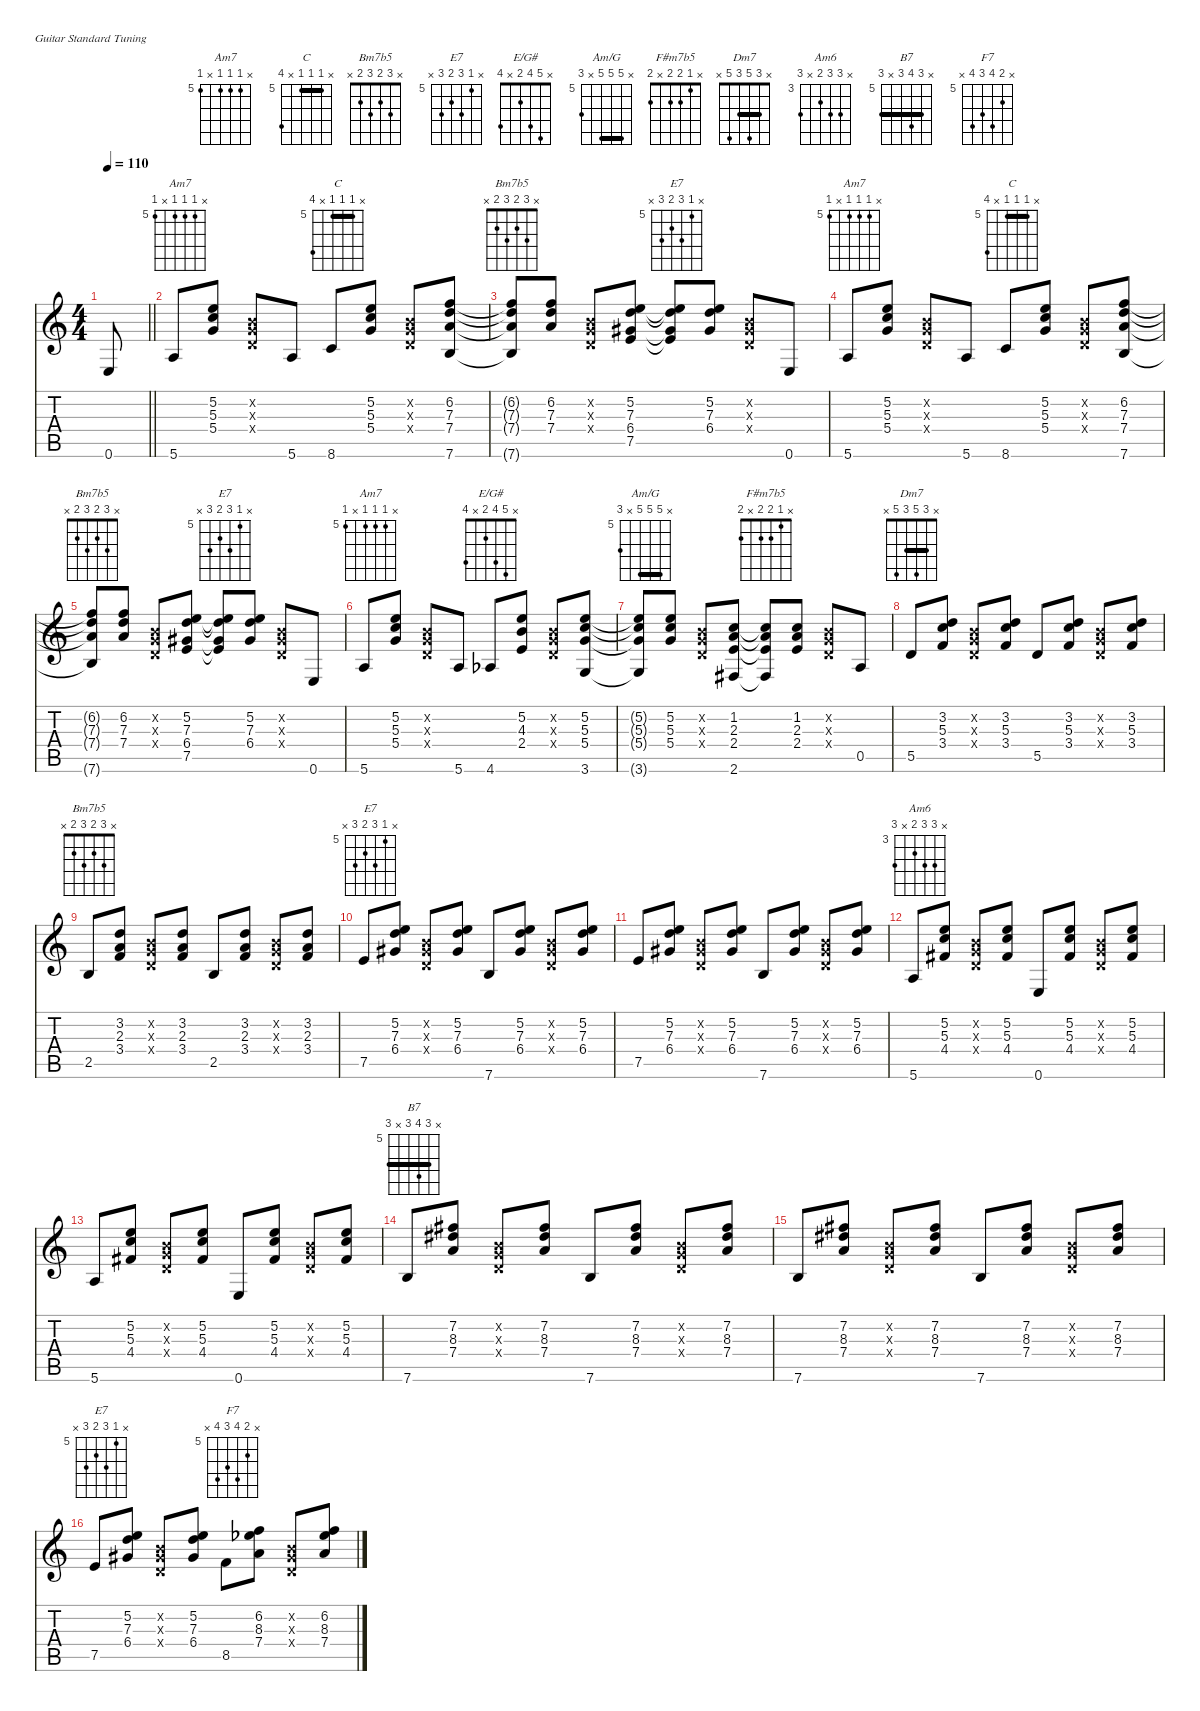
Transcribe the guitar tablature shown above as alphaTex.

\defaultSystemsLayout 4
\hideDynamics
\bracketExtendMode nobrackets
\singleTrackTrackNamePolicy hidden
\multiTrackTrackNamePolicy hidden
\firstSystemTrackNameOrientation horizontal
\chordDiagramsInScore
\track ("Electric Guitar (Jazz)" "jz.guit.") {defaultSystemsLayout 2 instrument electricguitarjazz}
\staff {score tabs}
\tuning (E4 B3 G3 D3 A2 E2)
\chord ("Am7" x 5 5 5 x 5) {firstfret 5 barre (5 5 5)}
\chord ("C" x 5 5 5 x 8) {firstfret 5 showfingering false barre (5 5)}
\chord ("Bm7b5" x 6 7 7 x 7) {firstfret 5}
\chord ("E7" x 5 7 6 7 x) {firstfret 5 showfingering false}
\chord ("Am7" x 5 5 5 x 5) {firstfret 5}
\chord ("E/G#" x 5 4 2 x 4) {showfingering false}
\chord ("Am/G" x 9 9 9 x 7) {firstfret 5 barre (9 9)}
\chord ("F#m7b5" x 1 2 2 x 2) {showfingering false}
\chord ("Dm7" x 3 5 3 5 x) {barre 3}
\chord ("Bm7b5" x 3 2 3 2 x)
\chord ("E7" x 5 7 6 7 x) {firstfret 5}
\chord ("Am6" x 5 5 4 x 5) {firstfret 3}
\chord ("B7" x 7 8 7 x 7) {firstfret 5 barre (7 7)}
\chord ("F7" x 6 8 7 8 x) {firstfret 5 showfingering false}
\ts (4 4)
\ac
\tempo 110
\clef g2
\scale
1.2718
\barLineRight lightlight
\ks aminor
0.6.8{dy mf instrument electricguitarjazz beam Up} |
\scale
0.990986 5.6.8{ch "Am7" beam Up} (5.3 5.4 5.2).8{beam Up} (0.4{x} 0.3{x} 0.2{x}).8{beam Up} 5.6.8{beam Up} 8.6.8{ch "C" beam Up} (5.4 5.3 5.2).8{beam Up} (0.4{x} 0.3{x} 0.2{x}).8{beam Up} (7.6 7.4 7.3 6.2).8{beam Up} |
\scale
0.990986 (7.6{t} 7.4{t} 7.3{t} 6.2{t}).8{ch "Bm7b5" beam Up} (7.4 7.3 6.2).8{beam Up} (0.4{x} 0.3{x} 0.2{x}).8{beam Up} (7.5 6.4{acc #} 7.3 5.2).8{beam Up} (7.5{t} 6.4{t acc #} 7.3{t} 5.2{t}).8{ch "E7" beam Up} (6.4{acc #} 7.3 5.2).8{beam Up} (0.4{x} 1.3{x acc #} 0.2{x}).8{beam Up} 0.6.8{beam Up} |
\scale
0.990986 5.6.8{ch "Am7" beam Up} (5.3 5.4 5.2).8{beam Up} (0.4{x} 0.3{x} 0.2{x}).8{beam Up} 5.6.8{beam Up} 8.6.8{ch "C" beam Up} (5.4 5.3 5.2).8{beam Up} (0.4{x} 0.3{x} 0.2{x}).8{beam Up} (7.6 7.4 7.3 6.2).8{beam Up} |
\scale
0.990986 (7.6{t} 7.4{t} 7.3{t} 6.2{t}).8{ch "Bm7b5" beam Up} (7.4 7.3 6.2).8{beam Up} (0.4{x} 0.3{x} 0.2{x}).8{beam Up} (7.5 6.4{acc #} 7.3 5.2).8{beam Up} (7.5{t} 6.4{t acc #} 7.3{t} 5.2{t}).8{ch "E7" beam Up} (6.4{acc #} 7.3 5.2).8{beam Up} (0.4{x} 1.3{x acc #} 0.2{x}).8{beam Up} 0.6.8{beam Up} |
\scale
0.990986 5.6.8{ch "Am7" beam Up} (5.3 5.4 5.2).8{beam Up} (0.4{x} 0.3{x} 0.2{x}).8{beam Up} 5.6.8{beam Up} 4.6{acc b}.8{ch "E/G#" beam Up} (2.4 4.3 5.2).8{beam Up} (0.4{x} 0.3{x} 0.2{x}).8{beam Up} (3.6 5.4 5.3 5.2).8{beam Up} |
\scale
0.990986 (3.6{t} 5.4{t} 5.3{t} 5.2{t}).8{ch "Am/G" beam Up} (5.4 5.3 5.2).8{beam Up} (0.4{x} 0.3{x} 0.2{x}).8{beam Up} (2.4 2.3 1.2 2.6{acc #}).8{beam Up} (2.4{t} 2.3{t} 1.2{t} 2.6{t acc #}).8{ch "F#m7b5" beam Up} (2.4 2.3 1.2).8{beam Up} (0.4{x} 0.3{x} 0.2{x}).8{beam Up} 0.5.8{beam Up} |
\scale
0.990986 5.5.8{ch "Dm7" beam Up} (5.3 3.4 3.2).8{beam Up} (0.4{x} 0.3{x} 0.2{x}).8{beam Up} (3.4 5.3 3.2).8{beam Up} 5.5.8{beam Up} (5.3 3.4 3.2).8{beam Up} (0.4{x} 0.3{x} 0.2{x}).8{beam Up} (3.4 5.3 3.2).8{beam Up} |
\scale
0.990986 2.5.8{ch "Bm7b5" beam Up} (2.3 3.4 3.2).8{beam Up} (0.4{x} 0.3{x} 0.2{x}).8{beam Up} (3.4 2.3 3.2).8{beam Up} 2.5.8{beam Up} (2.3 3.4 3.2).8{beam Up} (0.4{x} 0.3{x} 0.2{x}).8{beam Up} (3.4 2.3 3.2).8{beam Up} |
\scale
0.990986 7.5.8{ch "E7" beam Up} (7.3 6.4{acc #} 5.2).8{beam Up} (0.4{x} 1.3{x acc #} 0.2{x}).8{beam Up} (6.4{acc #} 7.3 5.2).8{beam Up} 7.6.8{beam Up} (7.3 6.4{acc #} 5.2).8{beam Up} (0.4{x} 1.3{x acc #} 0.2{x}).8{beam Up} (6.4{acc #} 7.3 5.2).8{beam Up} |
\scale
0.990986 7.5.8{beam Up} (7.3 6.4{acc #} 5.2).8{beam Up} (0.4{x} 1.3{x acc #} 0.2{x}).8{beam Up} (6.4{acc #} 7.3 5.2).8{beam Up} 7.6.8{beam Up} (7.3 6.4{acc #} 5.2).8{beam Up} (0.4{x} 1.3{x acc #} 0.2{x}).8{beam Up} (6.4{acc #} 7.3 5.2).8{beam Up} |
\scale
0.990986 5.6.8{ch "Am6" beam Up} (5.3 4.4{acc #} 5.2).8{beam Up} (0.4{x} 0.3{x} 0.2{x}).8{beam Up} (4.4{acc #} 5.3 5.2).8{beam Up} 0.6.8{beam Up} (5.3 4.4{acc #} 5.2).8{beam Up} (0.4{x} 0.3{x} 0.2{x}).8{beam Up} (4.4{acc #} 5.3 5.2).8{beam Up} |
\scale
0.990986 5.6.8{beam Up} (5.3 4.4{acc #} 5.2).8{beam Up} (0.4{x} 0.3{x} 0.2{x}).8{beam Up} (4.4{acc #} 5.3 5.2).8{beam Up} 0.6.8{beam Up} (5.3 4.4{acc #} 5.2).8{beam Up} (0.4{x} 0.3{x} 0.2{x}).8{beam Up} (4.4{acc #} 5.3 5.2).8{beam Up} |
\scale
0.990986 7.6.8{ch "B7" beam Up} (8.3{acc #} 7.4 7.2{acc #}).8{beam Up} (0.4{x} 0.3{x} 0.2{x}).8{beam Up} (7.4 8.3{acc #} 7.2{acc #}).8{beam Up} 7.6.8{beam Up} (8.3{acc #} 7.4 7.2{acc #}).8{beam Up} (0.4{x} 0.3{x} 0.2{x}).8{beam Up} (7.4 8.3{acc #} 7.2{acc #}).8{beam Up} |
\scale
0.990986 7.6.8{beam Up} (8.3{acc #} 7.4 7.2{acc #}).8{beam Up} (0.4{x} 0.3{x} 0.2{x}).8{beam Up} (7.4 8.3{acc #} 7.2{acc #}).8{beam Up} 7.6.8{beam Up} (8.3{acc #} 7.4 7.2{acc #}).8{beam Up} (0.4{x} 0.3{x} 0.2{x}).8{beam Up} (7.4 8.3{acc #} 7.2{acc #}).8{beam Up} |
\scale
0.990986 7.5.8{ch "E7" beam Up} (7.3 6.4{acc #} 5.2).8{beam Up} (0.4{x} 1.3{x acc #} 0.2{x}).8{beam Up} (6.4{acc #} 7.3 5.2).8{beam Up} 8.5.8{ch "F7" beam Down} (8.3{acc b} 7.4 6.2).8{beam Down} (0.4{x} 1.3{x acc #} 0.2{x}).8{beam Up} (7.4 8.3{acc b} 6.2).8{beam Up}
